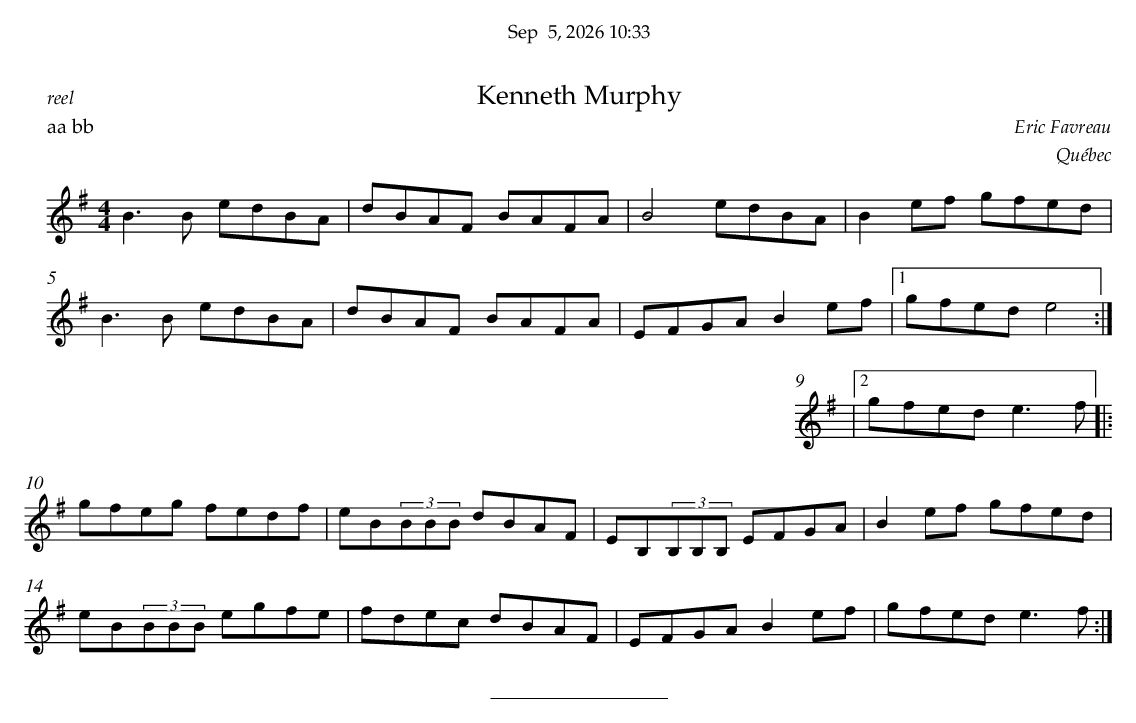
X:1
T:Kenneth Murphy
C:Eric Favreau
O:Québec
P:aa bb
M:4/4
L:1/8
K:Gmaj
B3B edBA | dBAF BAFA | B4 edBA | B2ef gfed |
B3B edBA | dBAF BAFA | EFGA B2ef |1 gfed e4 :|
|2 gfed e3f |:
gfeg fedf | eB(3BBB dBAF | EB,(3B,B,B, EFGA | B2ef gfed |
eB(3BBB egfe | fdec dBAF | EFGA B2ef | gfed e3f :|
